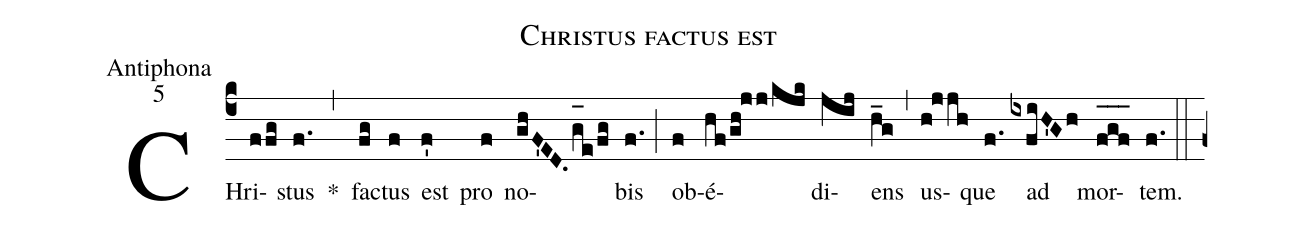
name:Christus factus est;
office-part:Antiphona;
mode:5;
%%
(c4) CHri(ffg)stus(f.) *(,) fa(fg)ctus(f) est(f') pro(f) no(ghF'ED.g_[oh:h]e/fg)bis(f.) (;) ob(f)é(hf/gh!jj/kjk)di(jij)ens(h_g) (,) us(h!jjh)que(f.) ad(ixfiH'Gh) mor(f_[oh:h]g_[oh:h]f_[oh:h])tem.(f.) (::) (f+)

%Mor<alt>Secunda nocte additur:</alt>(ixf!hhi)tem(g) au(gjj)tem(ixj.h!iw!jvIG'hw!ivHG) cru(fv.ff)cis.(f_c) (,) (fg!hvGF.e!g'h//fhg/hggf.0) (::) (f+)
